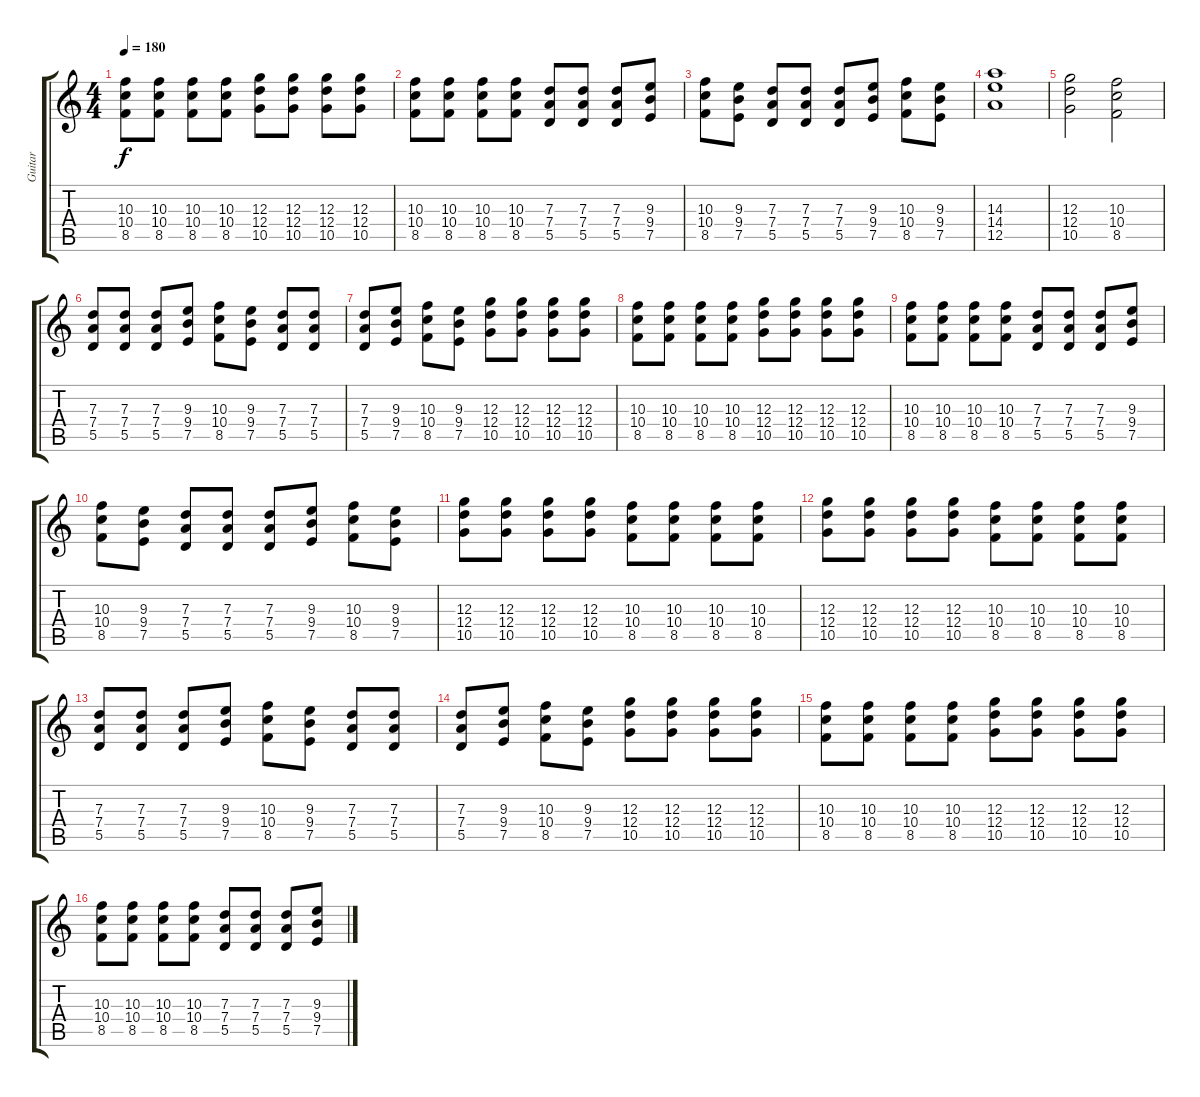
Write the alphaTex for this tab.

\track ("Guitar" "Guitar") {instrument distortionguitar}
\staff {score tabs}
\tuning (E4 B3 G3 D3 A2 E2) {hide}
\ts (4 4)
\tempo 180
\clef g2
\ks c
(10.3 10.4 8.5).8{dy f} (10.3 10.4 8.5).8 (10.3 10.4 8.5).8 (10.3 10.4 8.5).8 (12.3 12.4 10.5).8 (12.3 12.4 10.5).8 (12.3 12.4 10.5).8 (12.3 12.4 10.5).8 |
(10.3 10.4 8.5).8 (10.3 10.4 8.5).8 (10.3 10.4 8.5).8 (10.3 10.4 8.5).8 (7.3 7.4 5.5).8 (7.3 7.4 5.5).8 (7.3 7.4 5.5).8 (9.3 9.4 7.5).8 |
(10.3 10.4 8.5).8 (9.3 9.4 7.5).8 (7.3 7.4 5.5).8 (7.3 7.4 5.5).8 (7.3 7.4 5.5).8 (9.3 9.4 7.5).8 (10.3 10.4 8.5).8 (9.3 9.4 7.5).8 |
(14.3 14.4 12.5).1 |
(12.3 12.4 10.5).2 (10.3 10.4 8.5).2 |
(7.3 7.4 5.5).8 (7.3 7.4 5.5).8 (7.3 7.4 5.5).8 (9.3 9.4 7.5).8 (10.3 10.4 8.5).8 (9.3 9.4 7.5).8 (7.3 7.4 5.5).8 (7.3 7.4 5.5).8 |
(7.3 7.4 5.5).8 (9.3 9.4 7.5).8 (10.3 10.4 8.5).8 (9.3 9.4 7.5).8 (12.3 12.4 10.5).8 (12.3 12.4 10.5).8 (12.3 12.4 10.5).8 (12.3 12.4 10.5).8 |
(10.3 10.4 8.5).8 (10.3 10.4 8.5).8 (10.3 10.4 8.5).8 (10.3 10.4 8.5).8 (12.3 12.4 10.5).8 (12.3 12.4 10.5).8 (12.3 12.4 10.5).8 (12.3 12.4 10.5).8 |
(10.3 10.4 8.5).8 (10.3 10.4 8.5).8 (10.3 10.4 8.5).8 (10.3 10.4 8.5).8 (7.3 7.4 5.5).8 (7.3 7.4 5.5).8 (7.3 7.4 5.5).8 (9.3 9.4 7.5).8 |
(10.3 10.4 8.5).8 (9.3 9.4 7.5).8 (7.3 7.4 5.5).8 (7.3 7.4 5.5).8 (7.3 7.4 5.5).8 (9.3 9.4 7.5).8 (10.3 10.4 8.5).8 (9.3 9.4 7.5).8 |
(12.3 12.4 10.5).8 (12.3 12.4 10.5).8 (12.3 12.4 10.5).8 (12.3 12.4 10.5).8 (10.3 10.4 8.5).8 (10.3 10.4 8.5).8 (10.3 10.4 8.5).8 (10.3 10.4 8.5).8 |
(12.3 12.4 10.5).8 (12.3 12.4 10.5).8 (12.3 12.4 10.5).8 (12.3 12.4 10.5).8 (10.3 10.4 8.5).8 (10.3 10.4 8.5).8 (10.3 10.4 8.5).8 (10.3 10.4 8.5).8 |
(7.3 7.4 5.5).8 (7.3 7.4 5.5).8 (7.3 7.4 5.5).8 (9.3 9.4 7.5).8 (10.3 10.4 8.5).8 (9.3 9.4 7.5).8 (7.3 7.4 5.5).8 (7.3 7.4 5.5).8 |
(7.3 7.4 5.5).8 (9.3 9.4 7.5).8 (10.3 10.4 8.5).8 (9.3 9.4 7.5).8 (12.3 12.4 10.5).8 (12.3 12.4 10.5).8 (12.3 12.4 10.5).8 (12.3 12.4 10.5).8 |
(10.3 10.4 8.5).8 (10.3 10.4 8.5).8 (10.3 10.4 8.5).8 (10.3 10.4 8.5).8 (12.3 12.4 10.5).8 (12.3 12.4 10.5).8 (12.3 12.4 10.5).8 (12.3 12.4 10.5).8 |
(10.3 10.4 8.5).8 (10.3 10.4 8.5).8 (10.3 10.4 8.5).8 (10.3 10.4 8.5).8 (7.3 7.4 5.5).8 (7.3 7.4 5.5).8 (7.3 7.4 5.5).8 (9.3 9.4 7.5).8
